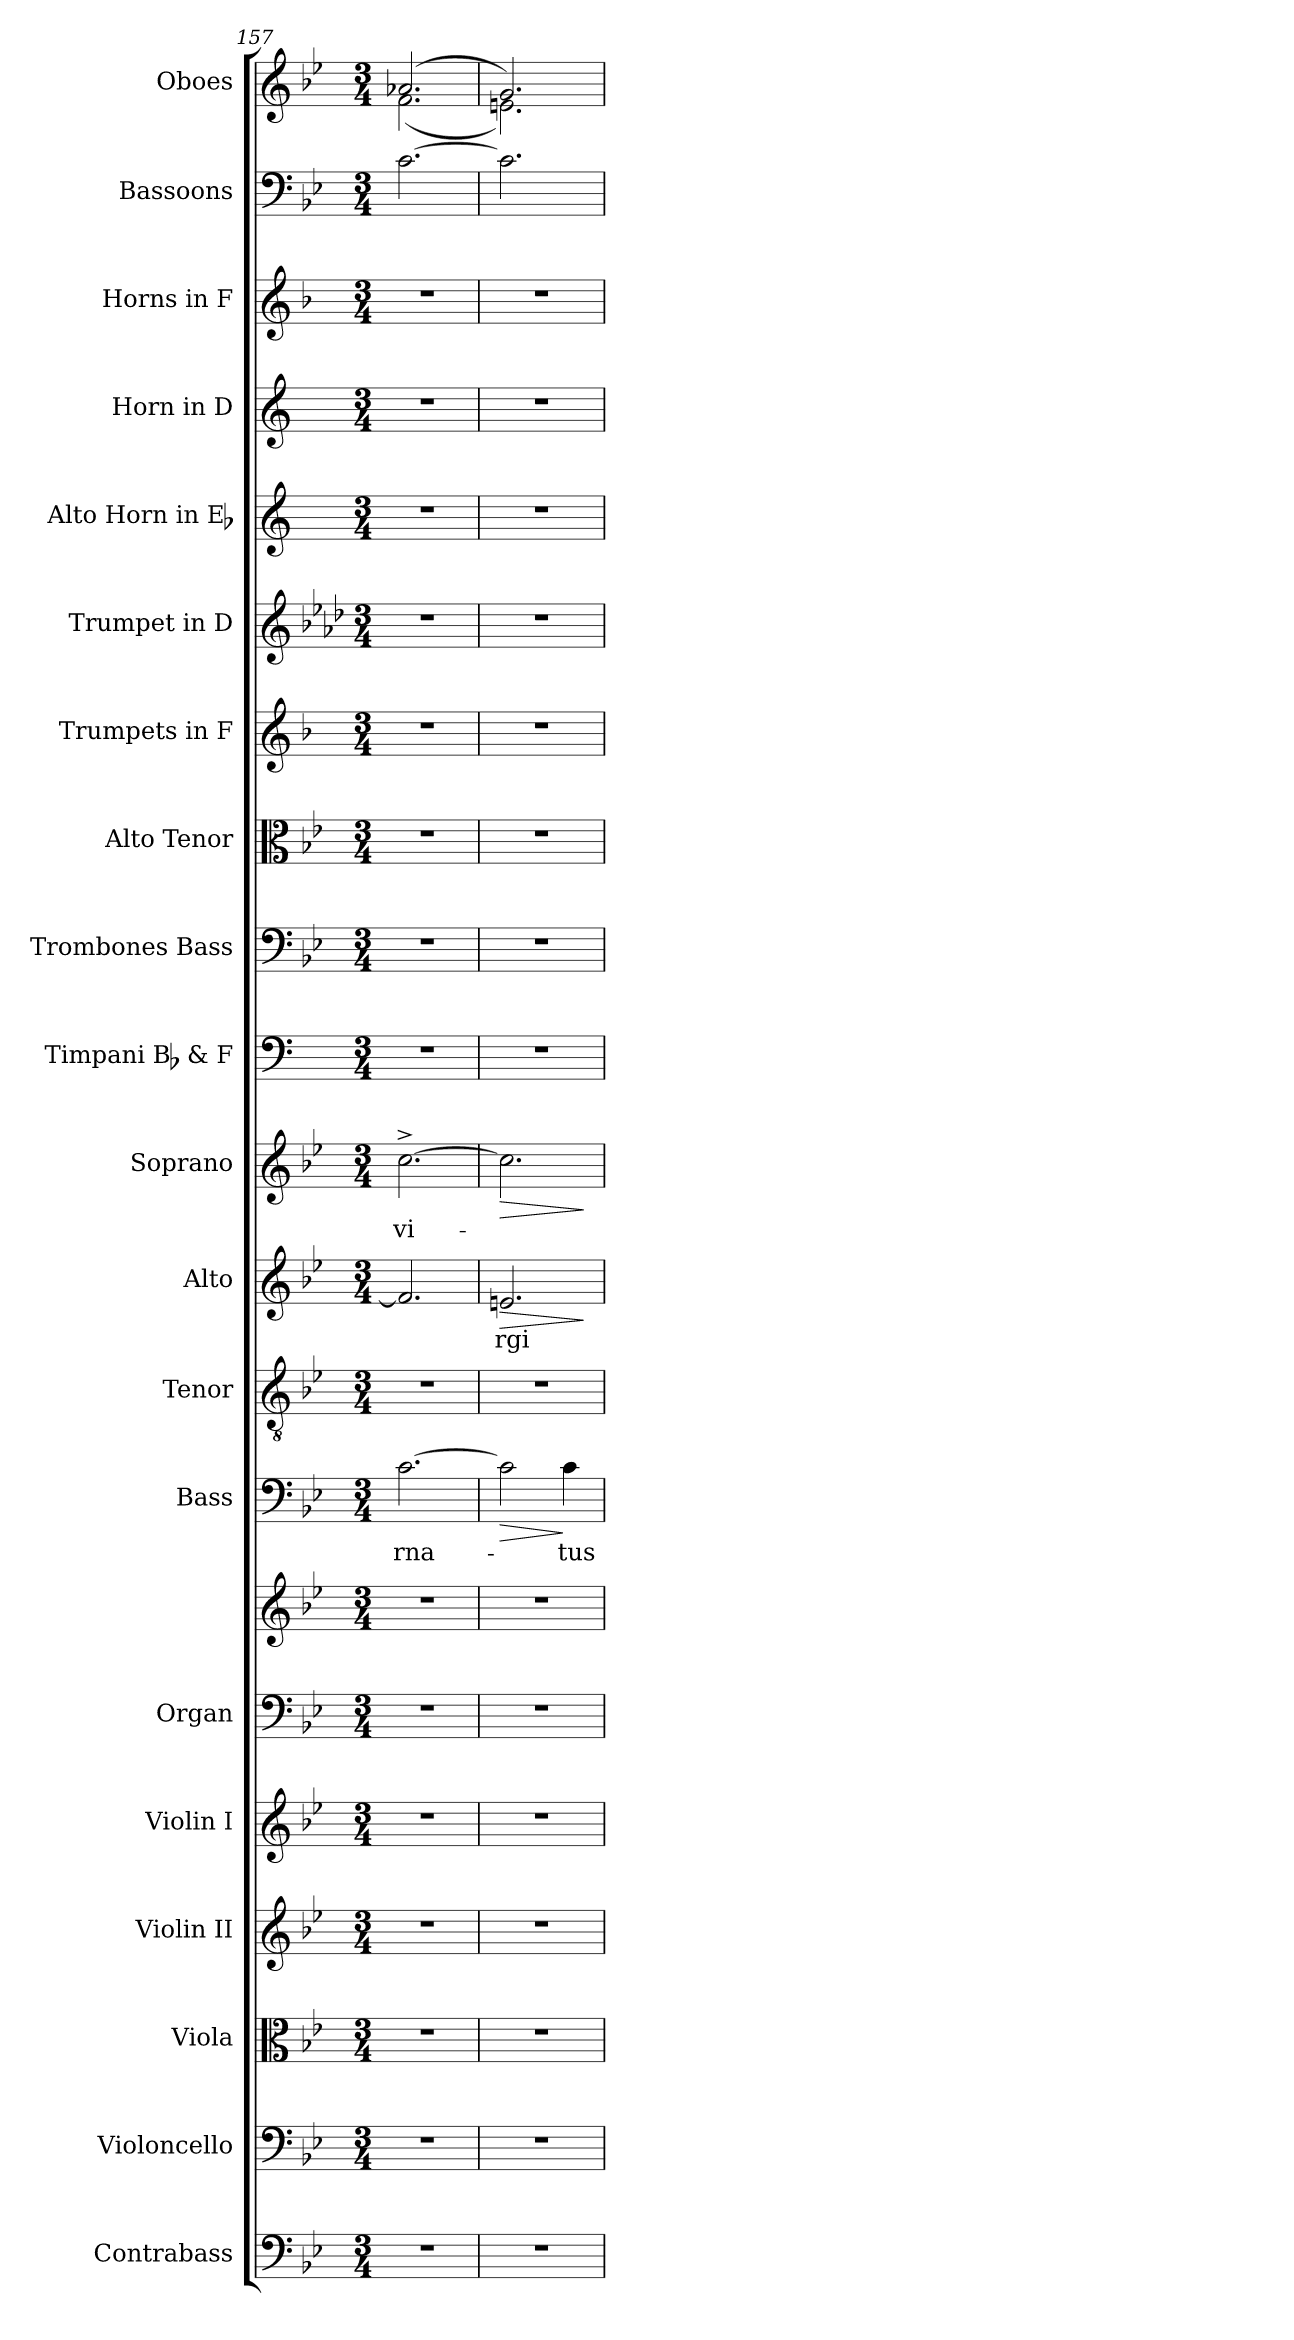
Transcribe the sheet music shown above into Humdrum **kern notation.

**kern	**kern	**kern	**kern	**kern	**kern	**kern	**kern	**text	**dynam	**kern	**kern	**text	**dynam	**kern	**text	**dynam	**kern	**kern	**kern	**kern	**kern	**kern	**kern	**kern	**kern	**kern
*part20	*part19	*part18	*part17	*part16	*part15	*part15	*part14	*part14	*part14	*part13	*part12	*part12	*part12	*part11	*part11	*part11	*part10	*part9	*part8	*part7	*part6	*part5	*part4	*part3	*part2	*part1
*staff21	*staff20	*staff19	*staff18	*staff17	*staff16	*staff15	*staff14	*staff14	*staff14	*staff13	*staff12	*staff12	*staff12	*staff11	*staff11	*staff11	*staff10	*staff9	*staff8	*staff7	*staff6	*staff5	*staff4	*staff3	*staff2	*staff1
*I"Contrabass	*I"Violoncello	*I"Viola	*I"Violin II	*I"Violin I	*I"Organ	*	*I"Bass	*	*	*I"Tenor	*I"Alto	*	*	*I"Soprano	*	*	*I"Timpani Bb & F	*I"Trombones  Bass	*I"Alto Tenor	*I"Trumpets in F	*I"Trumpet in D	*I"Alto Horn in Eb	*I"Horn in D	*I"Horns in F	*I"Bassoons	*I"Oboes
*I'Cb.	*I'Vc.	*I'Vla.	*I'Vln. II	*I'Vln. I	*I'Org.	*	*I'B.	*	*	*I'T.	*I'A.	*	*	*I'S.	*	*	*I'Timp.	*	*	*	*	*	*	*I'Hn.	*I'Bsn.	*I'Ob.
*clefF4	*clefF4	*clefC3	*clefG2	*clefG2	*clefF4	*clefG2	*clefF4	*	*	*clefGv2	*clefG2	*	*	*clefG2	*	*	*clefF4	*clefF4	*clefC3	*clefG2	*clefG2	*clefG2	*clefG2	*clefG2	*clefF4	*clefG2
*ITrd7c12	*	*	*	*	*	*	*	*	*	*ITrd7c12	*	*	*	*	*	*	*	*	*	*ITrd4c7	*ITrd-1c-2	*ITrd5c8	*ITrd6c10	*ITrd4c7	*	*
*k[b-e-]	*k[b-e-]	*k[b-e-]	*k[b-e-]	*k[b-e-]	*k[b-e-]	*k[b-e-]	*k[b-e-]	*	*	*k[b-e-]	*k[b-e-]	*	*	*k[b-e-]	*	*	*k[]	*k[b-e-]	*k[b-e-]	*k[b-e-]	*k[b-e-]	*k[f#c#g#d#]	*k[f#c#]	*k[b-e-]	*k[b-e-]	*k[b-e-]
*B-:	*B-:	*B-:	*B-:	*B-:	*B-:	*B-:	*B-:	*	*	*B-:	*B-:	*	*	*B-:	*	*	*C:	*B-:	*B-:	*B-:	*B-:	*E:	*D:	*B-:	*B-:	*B-:
*M3/4	*M3/4	*M3/4	*M3/4	*M3/4	*M3/4	*M3/4	*M3/4	*	*	*M3/4	*M3/4	*	*	*M3/4	*	*	*M3/4	*M3/4	*M3/4	*M3/4	*M3/4	*M3/4	*M3/4	*M3/4	*M3/4	*M3/4
=157	=157	=157	=157	=157	=157	=157	=157	=157	=157	=157	=157	=157	=157	=157	=157	=157	=157	=157	=157	=157	=157	=157	=157	=157	=157	=157
!LO:N:vis=1	!LO:N:vis=1	!LO:N:vis=1	!LO:N:vis=1	!LO:N:vis=1	!LO:N:vis=1	!LO:N:vis=1	!	!	!	!	!	!	!	!	!	!	!	!	!	!	!	!	!	!	!	!
!	!	!	!	!	!	!	!	!LO:LY:b:color=#000000	!	!LO:N:vis=1	!	!	!	!	!	!	!	!	!	!	!	!	!	!	!	!
!	!	!	!	!	!	!	!	!	!	!	!	!	!	!	!LO:LY:b:color=#000000	!	!LO:N:vis=1	!LO:N:vis=1	!LO:N:vis=1	!LO:N:vis=1	!LO:N:vis=1	!LO:N:vis=1	!LO:N:vis=1	!LO:N:vis=1	!	!
*	*	*	*	*	*	*	*	*	*	*	*	*	*	*	*	*	*	*	*	*	*	*	*	*	*	*^
2.r	2.r	2.r	2.r	2.r	2.r	2.r	[2.ci\	-rna-	.	2.r	2.fi/]	.	.	[2.cc^i\	vi-	.	2.r	2.r	2.r	2.r	2.r	2.r	2.r	2.r	[2.ci\	(2.a-Xi/	(2.fi\
=158	=158	=158	=158	=158	=158	=158	=158	=158	=158	=158	=158	=158	=158	=158	=158	=158	=158	=158	=158	=158	=158	=158	=158	=158	=158	=158	=158
!LO:N:vis=1	!LO:N:vis=1	!LO:N:vis=1	!LO:N:vis=1	!LO:N:vis=1	!LO:N:vis=1	!LO:N:vis=1	!	!	!LO:HP:b	!LO:N:vis=1	!	!	!	!	!	!	!	!	!	!	!	!	!	!	!	!	!
!	!	!	!	!	!	!	!	!	!	!	!	!LO:LY:b:color=#000000	!LO:HP:b	!	!	!LO:HP:b	!LO:N:vis=1	!LO:N:vis=1	!LO:N:vis=1	!LO:N:vis=1	!LO:N:vis=1	!LO:N:vis=1	!LO:N:vis=1	!LO:N:vis=1	!	!	!
2.r	2.r	2.r	2.r	2.r	2.r	2.r	2ci\]	.	>	2.r	2.eni/	-rgi-	>	2.cci\]	.	>	2.r	2.r	2.r	2.r	2.r	2.r	2.r	2.r	2.ci\]	2.gi/)	2.eni\)
!	!	!	!	!	!	!	!	!LO:LY:b:color=#000000	!	!	!	!	!	!	!	!	!	!	!	!	!	!	!	!	!	!	!
.	.	.	.	.	.	.	4ci\	-tus	]	.	.	.	.	.	.	.	.	.	.	.	.	.	.	.	.	.	.
*	*	*	*	*	*	*	*	*	*	*	*	*	*	*	*	*	*	*	*	*	*	*	*	*	*	*v	*v
.	.	.	.	.	.	.	.	.	.	.	.	.	]	.	.	]	.	.	.	.	.	.	.	.	.	.
=	=	=	=	=	=	=	=	=	=	=	=	=	=	=	=	=	=	=	=	=	=	=	=	=	=	=
*-	*-	*-	*-	*-	*-	*-	*-	*-	*-	*-	*-	*-	*-	*-	*-	*-	*-	*-	*-	*-	*-	*-	*-	*-	*-	*-
